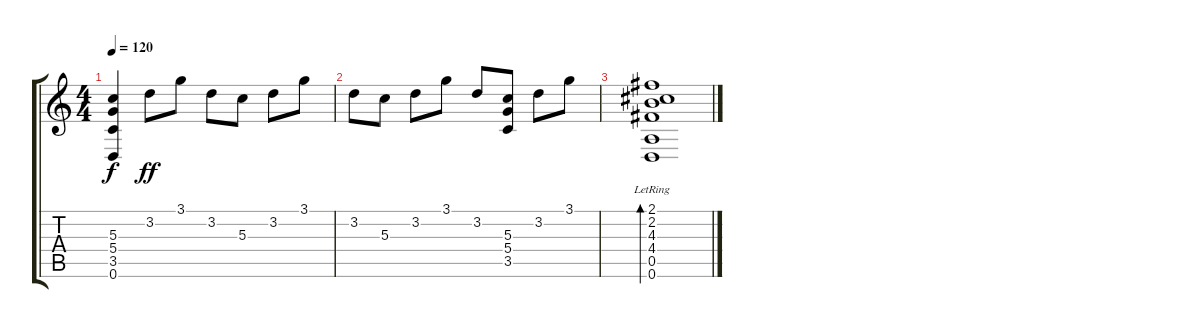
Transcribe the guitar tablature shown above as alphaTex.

\track "" {instrument electricbasspick}
\staff {score tabs}
\tuning (E4 B3 G3 D3 A2 D2) {hide}
\ts (4 4)
\tempo 120
\clef g2
\ks c
(5.3{t} 5.4{t} 3.5{t} 0.6{t}).4{dy f} 3.2.8{dy ff} 3.1.8 3.2.8 5.3.8 3.2.8 3.1.8 |
3.2.8 5.3.8 3.2.8 3.1.8 3.2.8 (5.3 5.4 3.5).8 3.2.8 3.1.8 |
(2.1 2.2 4.3 4.4 0.5 0.6{lr}).1{bd 480}
